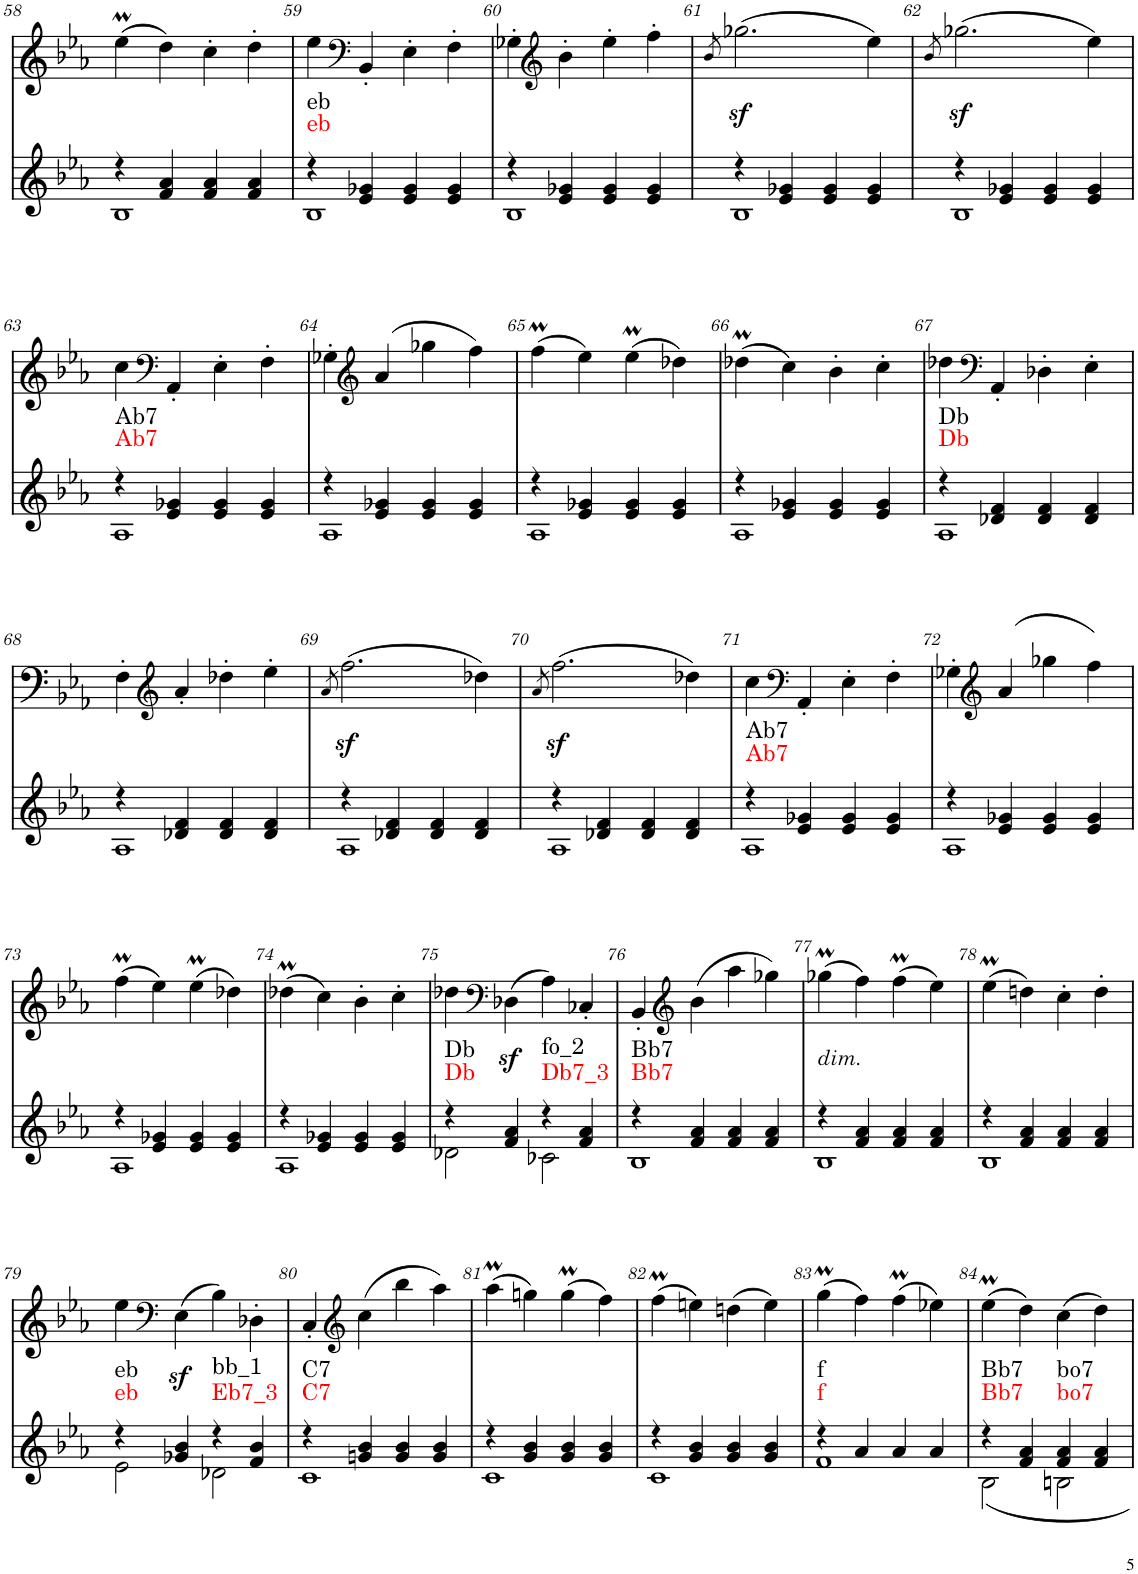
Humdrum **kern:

**kern	**harte	**kern
*part2	*part2	*part1
*staff2	*	*staff1
*I"piano	*	*I"piano
*I'Pno	*	*I'Pno
!!LO:PB:g=z
*clefG2	*	*clefG2
*k[b-e-a-]	*	*k[b-e-a-]
*c:	*	*c:
*M2/2	*	*M2/2
*met(c|)	*	*met(c|)
=58	=58	=58
*^	*	*
4r	1B-	.	(4ee-M\
4f/ 4a-/	.	.	4dd\)
4f/ 4a-/	.	.	4cc'\
4f/ 4a-/	.	.	4dd'\
=59	=59	=59	=59
!	!	!LO:H:n=1:kt=eb	!
!	!	!LO:H:n=2:kt=eb	!
4r	1B-	N N	4ee-\
*	*	*	*clefF4
4e-/ 4g-X/	.	.	4BB-'/
4e-/ 4g-/	.	.	4E-'\
4e-/ 4g-/	.	.	4F'\
=60	=60	=60	=60
4r	1B-	.	4G-X'\
*	*	*	*clefG2
4e-/ 4g-X/	.	.	4b-'\
4e-/ 4g-/	.	.	4ee-'\
4e-/ 4g-/	.	.	4ff'\
=61	=61	=61	=61
.	.	.	8qb-/
4r	1B-	.	(2.gg-Xz<\
4e-/ 4g-X/	.	.	.
4e-/ 4g-/	.	.	.
4e-/ 4g-/	.	.	4ee-\)
=62	=62	=62	=62
.	.	.	8qb-/
4r	1B-	.	(2.gg-Xz<\
4e-/ 4g-X/	.	.	.
4e-/ 4g-/	.	.	.
4e-/ 4g-/	.	.	4ee-\)
!!LO:LB:g=z
=63	=63	=63	=63
!	!	!LO:H:n=1:kt=Ab7	!
!	!	!LO:H:n=2:kt=Ab7	!
4r	1A-	N N	4cc\
*	*	*	*clefF4
4e-/ 4g-X/	.	.	4AA-'/
4e-/ 4g-/	.	.	4E-'\
4e-/ 4g-/	.	.	4F'\
=64	=64	=64	=64
4r	1A-	.	4G-X'\
*	*	*	*clefG2
4e-/ 4g-X/	.	.	(4a-/
4e-/ 4g-/	.	.	4gg-X\
4e-/ 4g-/	.	.	4ff\)
=65	=65	=65	=65
4r	1A-	.	(4ffM\
4e-/ 4g-X/	.	.	4ee-\)
4e-/ 4g-/	.	.	(4ee-M\
4e-/ 4g-/	.	.	4dd-X\)
=66	=66	=66	=66
4r	1A-	.	(4dd-XM\
4e-/ 4g-X/	.	.	4cc\)
4e-/ 4g-/	.	.	4b-'\
4e-/ 4g-/	.	.	4cc'\
=67	=67	=67	=67
!	!	!LO:H:n=1:kt=Db	!
!	!	!LO:H:n=2:kt=Db	!
4r	1A-	N N	4dd-X\
*	*	*	*clefF4
4d-X/ 4f/	.	.	4AA-'/
4d-/ 4f/	.	.	4D-X'\
4d-/ 4f/	.	.	4E-'\
!!LO:LB:g=z
=68	=68	=68	=68
4r	1A-	.	4F'\
*	*	*	*clefG2
4d-X/ 4f/	.	.	4a-'/
4d-/ 4f/	.	.	4dd-X'\
4d-/ 4f/	.	.	4ee-'\
=69	=69	=69	=69
.	.	.	8qa-/
4r	1A-	.	(2.ffz<\
4d-X/ 4f/	.	.	.
4d-/ 4f/	.	.	.
4d-/ 4f/	.	.	4dd-X\)
=70	=70	=70	=70
.	.	.	8qa-/
4r	1A-	.	(2.ffz<\
4d-X/ 4f/	.	.	.
4d-/ 4f/	.	.	.
4d-/ 4f/	.	.	4dd-X\)
=71	=71	=71	=71
!	!	!LO:H:n=1:kt=Ab7	!
!	!	!LO:H:n=2:kt=Ab7	!
4r	1A-	N N	4cc\
*	*	*	*clefF4
4e-/ 4g-X/	.	.	4AA-'/
4e-/ 4g-/	.	.	4E-'\
4e-/ 4g-/	.	.	4F'\
=72	=72	=72	=72
4r	1A-	.	4G-X'\
*	*	*	*clefG2
4e-/ 4g-X/	.	.	(4a-/
4e-/ 4g-/	.	.	4gg-X\
4e-/ 4g-/	.	.	4ff\)
!!LO:LB:g=z
=73	=73	=73	=73
4r	1A-	.	(4ffM\
4e-/ 4g-X/	.	.	4ee-\)
4e-/ 4g-/	.	.	(4ee-M\
4e-/ 4g-/	.	.	4dd-X\)
=74	=74	=74	=74
4r	1A-	.	(4dd-XM\
4e-/ 4g-X/	.	.	4cc\)
4e-/ 4g-/	.	.	4b-'\
4e-/ 4g-/	.	.	4cc'\
=75	=75	=75	=75
!	!	!LO:H:n=1:kt=Db	!
!	!	!LO:H:n=2:kt=Db	!
4r	2d-X\	N N	4dd-X\
*	*	*	*clefF4
4f/ 4a-/	.	.	(4D-Xz<\
!	!	!LO:H:n=1:kt=Db7_3	!
!	!	!LO:H:n=2:kt=fo_2	!
4r	2c-X\	N N	4A-\)
4f/ 4a-/	.	.	4C-X'/
=76	=76	=76	=76
!	!	!LO:H:n=1:kt=Bb7	!
!	!	!LO:H:n=2:kt=Bb7	!
4r	1B-	N N	4BB-'/
*	*	*	*clefG2
4f/ 4a-/	.	.	(4b-\
4f/ 4a-/	.	.	4aa-\
4f/ 4a-/	.	.	4gg-X\)
=77	=77	=77	=77
!	!	!	!LO:TX:b:i:t=dim.
4r	1B-	.	(4gg-XM\
4f/ 4a-/	.	.	4ff\)
4f/ 4a-/	.	.	(4ffM\
4f/ 4a-/	.	.	4ee-\)
=78	=78	=78	=78
4r	1B-	.	(4ee-M\
4f/ 4a-/	.	.	4ddn\)
4f/ 4a-/	.	.	4cc'\
4f/ 4a-/	.	.	4dd'\
!!LO:LB:g=z
=79	=79	=79	=79
!	!	!LO:H:n=1:kt=eb	!
!	!	!LO:H:n=2:kt=eb	!
4r	2e-\	N N	4ee-\
*	*	*	*clefF4
4g-X/ 4b-/	.	.	(4E-z<\
!	!	!LO:H:n=1:kt=Eb7_3	!
!	!	!LO:H:n=2:kt=bb_1	!
4r	2d-X\	N N	4B-\)
4f/ 4b-/	.	.	4D-X'\
=80	=80	=80	=80
!	!	!LO:H:n=1:kt=C7	!
!	!	!LO:H:n=2:kt=C7	!
4r	1c	N N	4C'/
*	*	*	*clefG2
4gn/ 4b-/	.	.	(4cc\
4g/ 4b-/	.	.	4bb-\
4g/ 4b-/	.	.	4aa-\)
=81	=81	=81	=81
4r	1c	.	(4aa-M\
4g/ 4b-/	.	.	4ggn\)
4g/ 4b-/	.	.	(4ggm\
4g/ 4b-/	.	.	4ff\)
=82	=82	=82	=82
4r	1c	.	(4ffM\
4g/ 4b-/	.	.	4een\)
4g/ 4b-/	.	.	(4ddn\
4g/ 4b-/	.	.	4ee\)
=83	=83	=83	=83
!	!	!LO:H:n=1:kt=f	!
!	!	!LO:H:n=2:kt=f	!
4r	1f	N N	(4ggm\
4a-/	.	.	4ff\)
4a-/	.	.	(4ffM\
4a-/	.	.	4ee-X\)
=84	=84	=84	=84
!	!	!LO:H:n=1:kt=Bb7	!
!	!	!LO:H:n=2:kt=Bb7	!
4r	2B-\	N N	(4ee-M\
4f/ 4a-/	.	.	4dd\)
!	!	!LO:H:n=1:kt=bo7	!
!	!	!LO:H:n=2:kt=bo7	!
4f/ 4a-/	2Bn\	N N	(4cc\
4f/ 4a-/	.	.	4dd\)
*v	*v	*	*
=	=	=
*-	*-	*-
